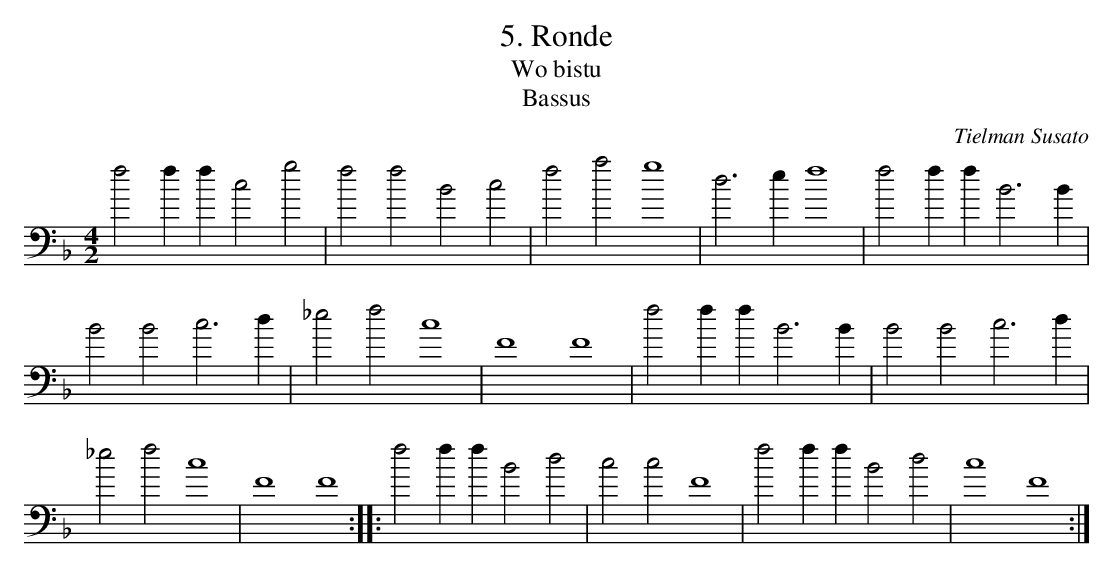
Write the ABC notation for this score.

X:1
T:5. Ronde
T:Wo bistu
C:Tielman Susato
M:4/2
L:1/2
T:Bassus
K:F bass
ff/2f/2cg|ffBc|fag2|d>ef2|ff/2f/2B>B|
BBc>d|_efc2|F2F2|ff/2f/2B>B|BBc>d|
_efc2|F2F2::ff/2f/2Bd|ccF2|ff/2f/2Bd|c2F2:|
